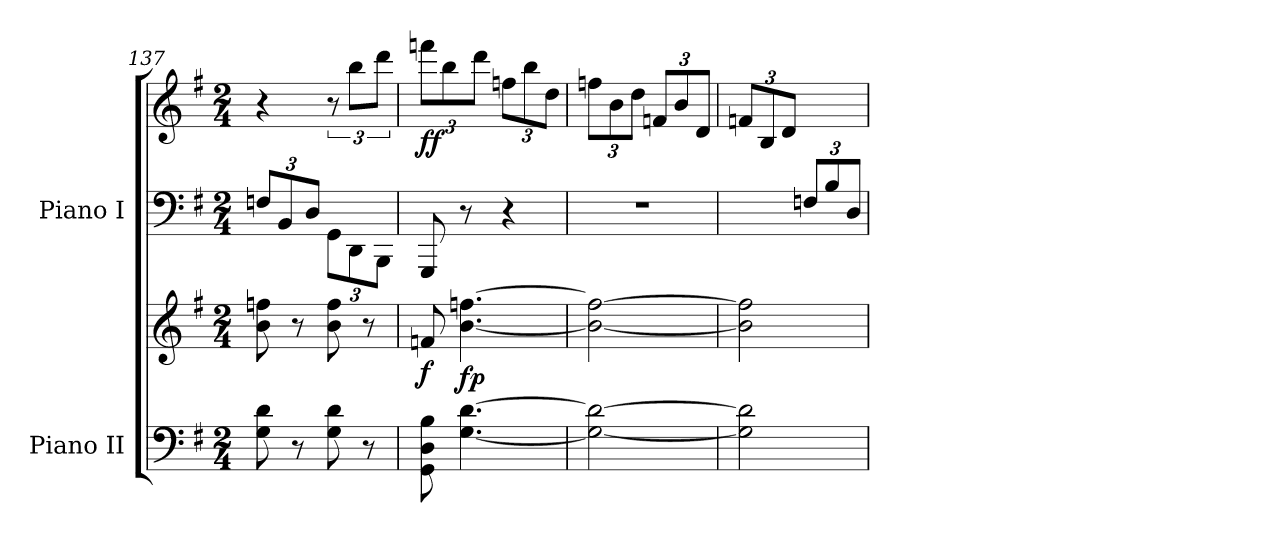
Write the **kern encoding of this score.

**kern	**kern	**dynam	**kern	**kern	**dynam
*part2	*part2	*part2	*part1	*part1	*part1
*staff4	*staff3	*staff3/4	*staff2	*staff1	*staff1/2
*I"Piano II	*	*	*I"Piano I	*	*
*I'Pno. II	*	*	*I'Pno. I	*	*
*clefF4	*clefG2	*	*clefF4	*clefG2	*
*k[f#]	*k[f#]	*	*k[f#]	*k[f#]	*
*M2/4	*M2/4	*	*M2/4	*M2/4	*
*	*	*	*Xbrackettup	*	*
=137	=137	=137	=137	=137	=137
8G!\ 8d!\	8b!\ 8ffn!\	.	12Fn/L	4r	.
.	.	.	12BB/	.	.
8r	8r	.	.	.	.
.	.	.	12D/J	.	.
8G!\ 8d!\	8b!\ 8ff!\	.	12GG\L	12r	.
.	.	.	12DD\	12bb\L	.
8r	8r	.	.	.	.
.	.	.	12BBB\J	12ddd\J	.
=138	=138	=138	=138	=138	=138
*	*	*	*	*Xbrackettup	*
!	!	!LO:DY:b	!	!	!LO:DY:b
8GG!\ 8D!\ 8B!\	8fn!/	f	8GGG/	12fffn\L	ff
.	.	.	.	12bb\	.
!	!	!LO:DY:b	!	!	!
[4.G!\ [4.d!\	[4.b!\ [4.ffn!\	fp	8r	.	.
.	.	.	.	12ddd\J	.
.	.	.	4r	12ffn\L	.
.	.	.	.	12bb\	.
.	.	.	.	12dd\J	.
=139	=139	=139	=139	=139	=139
2G!\_ 2d!\_	2b!\_ 2ff!\_	.	2r	12ffn\L	.
.	.	.	.	12b\	.
.	.	.	.	12dd\J	.
.	.	.	.	12fn/L	.
.	.	.	.	12b/	.
.	.	.	.	12d/J	.
=140	=140	=140	=140	=140	=140
*	*	*	*^	*	*
2G!\] 2d!\]	2b!\] 2ff!\]	.	4ryy	2rGGyy	12fn/L	.
.	.	.	.	.	12B/	.
.	.	.	.	.	12d/J	.
.	.	.	12Fn/L	.	4ryy	.
.	.	.	12B/	.	.	.
.	.	.	12D/J	.	.	.
*	*	*	*v	*v	*	*
=	=	=	=	=	=
*-	*-	*-	*-	*-	*-
